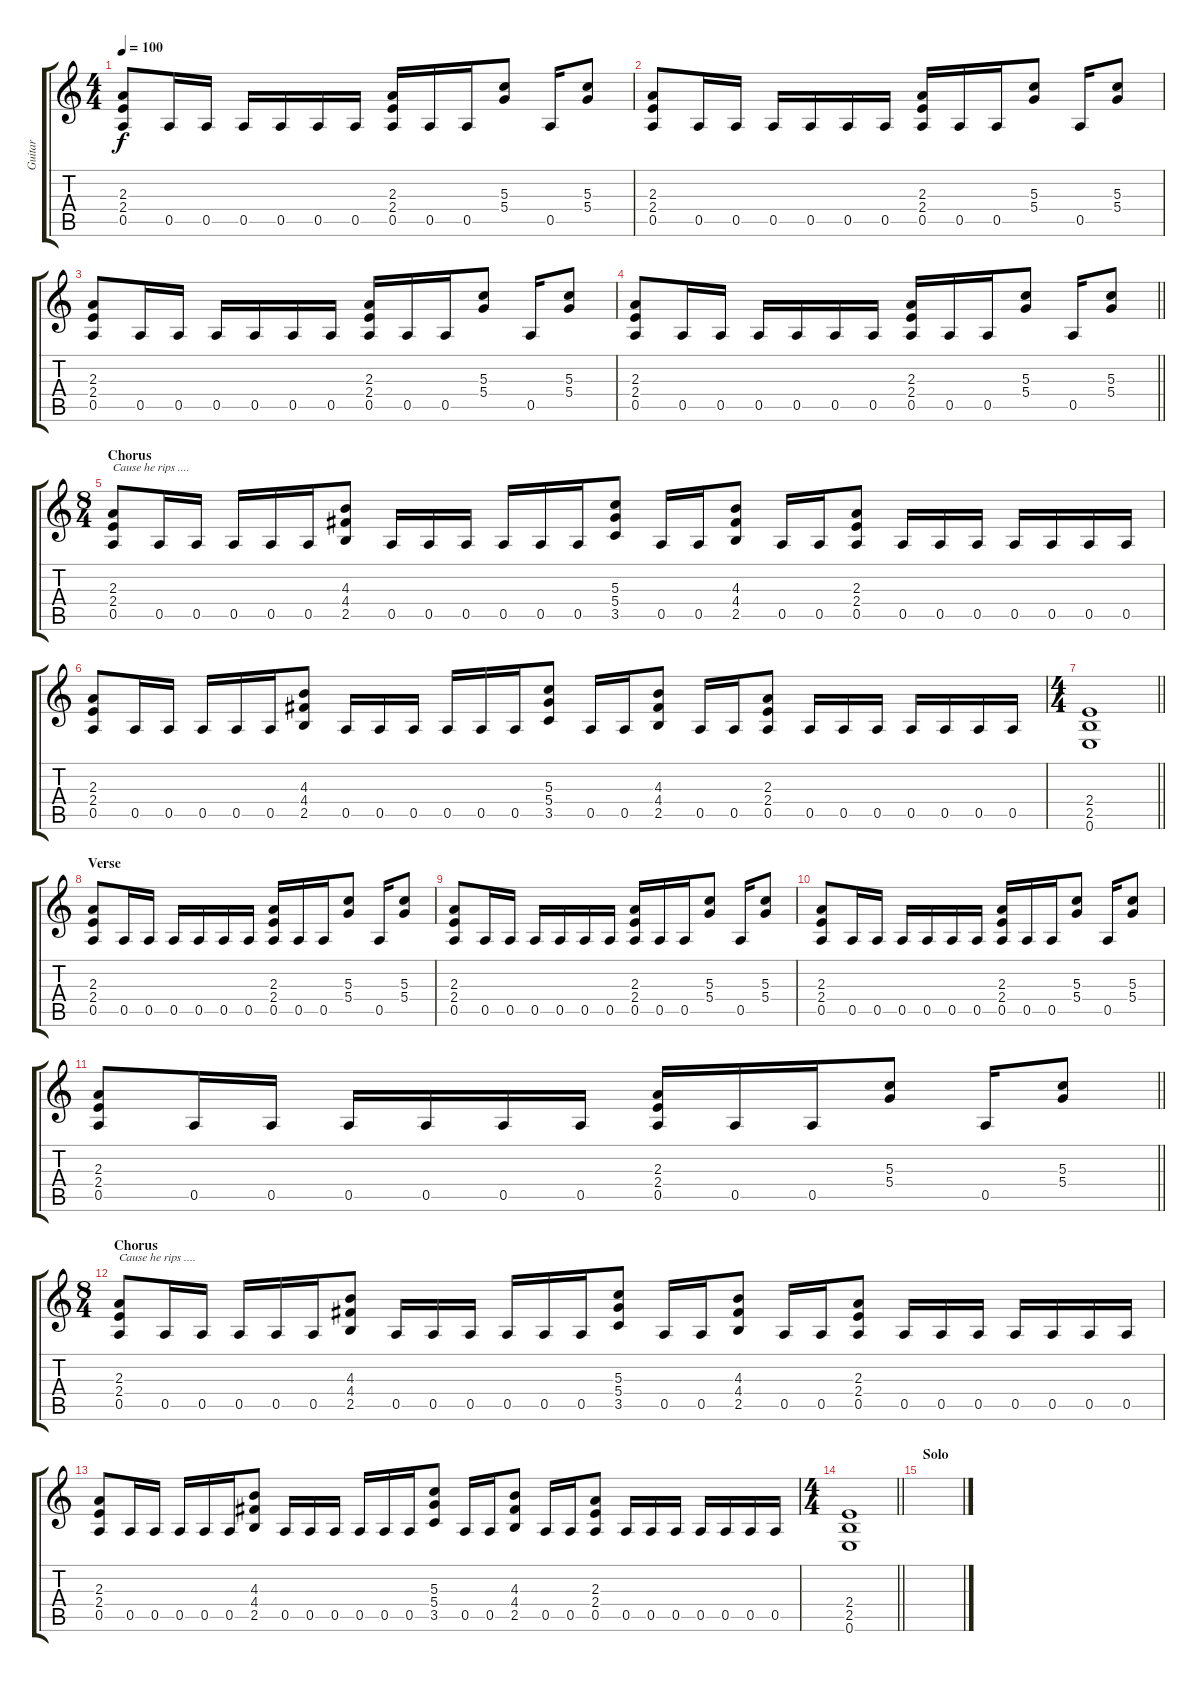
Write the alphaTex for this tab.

\track ("Guitar" "Guitar") {instrument overdrivenguitar}
\staff {score tabs}
\tuning (E4 B3 G3 D3 A2 E2) {hide}
\ts (4 4)
\tempo 100
\clef g2
\ks c
(2.3 2.4 0.5).8{dy f} 0.5.16 0.5.16 0.5.16 0.5.16 0.5.16 0.5.16 (2.3 2.4 0.5).16 0.5.16 0.5.16 (5.3 5.4).8 0.5.16 (5.3 5.4).8 |
(2.3 2.4 0.5).8 0.5.16 0.5.16 0.5.16 0.5.16 0.5.16 0.5.16 (2.3 2.4 0.5).16 0.5.16 0.5.16 (5.3 5.4).8 0.5.16 (5.3 5.4).8 |
(2.3 2.4 0.5).8 0.5.16 0.5.16 0.5.16 0.5.16 0.5.16 0.5.16 (2.3 2.4 0.5).16 0.5.16 0.5.16 (5.3 5.4).8 0.5.16 (5.3 5.4).8 |
\barLineRight lightlight
(2.3 2.4 0.5).8 0.5.16 0.5.16 0.5.16 0.5.16 0.5.16 0.5.16 (2.3 2.4 0.5).16 0.5.16 0.5.16 (5.3 5.4).8 0.5.16 (5.3 5.4).8 |
\ts (8 4)
\section ("" "Chorus")
(2.3 2.4 0.5).8{txt "Cause he rips ...."} 0.5.16 0.5.16 0.5.16 0.5.16 0.5.16 (4.3 4.4 2.5).8 0.5.16 0.5.16 0.5.16 0.5.16 0.5.16 0.5.16 (5.3 5.4 3.5).8 0.5.16 0.5.16 (4.3 4.4 2.5).8 0.5.16 0.5.16 (2.3 2.4 0.5).8 0.5.16 0.5.16 0.5.16 0.5.16 0.5.16 0.5.16 0.5.16 |
(2.3 2.4 0.5).8 0.5.16 0.5.16 0.5.16 0.5.16 0.5.16 (4.3 4.4 2.5).8 0.5.16 0.5.16 0.5.16 0.5.16 0.5.16 0.5.16 (5.3 5.4 3.5).8 0.5.16 0.5.16 (4.3 4.4 2.5).8 0.5.16 0.5.16 (2.3 2.4 0.5).8 0.5.16 0.5.16 0.5.16 0.5.16 0.5.16 0.5.16 0.5.16 |
\ts (4 4)
\barLineRight lightlight
(2.4 2.5 0.6).1 |
\section ("" "Verse")
(2.3 2.4 0.5).8 0.5.16 0.5.16 0.5.16 0.5.16 0.5.16 0.5.16 (2.3 2.4 0.5).16 0.5.16 0.5.16 (5.3 5.4).8 0.5.16 (5.3 5.4).8 |
(2.3 2.4 0.5).8 0.5.16 0.5.16 0.5.16 0.5.16 0.5.16 0.5.16 (2.3 2.4 0.5).16 0.5.16 0.5.16 (5.3 5.4).8 0.5.16 (5.3 5.4).8 |
(2.3 2.4 0.5).8 0.5.16 0.5.16 0.5.16 0.5.16 0.5.16 0.5.16 (2.3 2.4 0.5).16 0.5.16 0.5.16 (5.3 5.4).8 0.5.16 (5.3 5.4).8 |
\barLineRight lightlight
(2.3 2.4 0.5).8 0.5.16 0.5.16 0.5.16 0.5.16 0.5.16 0.5.16 (2.3 2.4 0.5).16 0.5.16 0.5.16 (5.3 5.4).8 0.5.16 (5.3 5.4).8 |
\ts (8 4)
\section ("" "Chorus")
(2.3 2.4 0.5).8{txt "Cause he rips ...."} 0.5.16 0.5.16 0.5.16 0.5.16 0.5.16 (4.3 4.4 2.5).8 0.5.16 0.5.16 0.5.16 0.5.16 0.5.16 0.5.16 (5.3 5.4 3.5).8 0.5.16 0.5.16 (4.3 4.4 2.5).8 0.5.16 0.5.16 (2.3 2.4 0.5).8 0.5.16 0.5.16 0.5.16 0.5.16 0.5.16 0.5.16 0.5.16 |
(2.3 2.4 0.5).8 0.5.16 0.5.16 0.5.16 0.5.16 0.5.16 (4.3 4.4 2.5).8 0.5.16 0.5.16 0.5.16 0.5.16 0.5.16 0.5.16 (5.3 5.4 3.5).8 0.5.16 0.5.16 (4.3 4.4 2.5).8 0.5.16 0.5.16 (2.3 2.4 0.5).8 0.5.16 0.5.16 0.5.16 0.5.16 0.5.16 0.5.16 0.5.16 |
\ts (4 4)
\barLineRight lightlight
(2.4 2.5 0.6).1 |
\section ("" "Solo")
